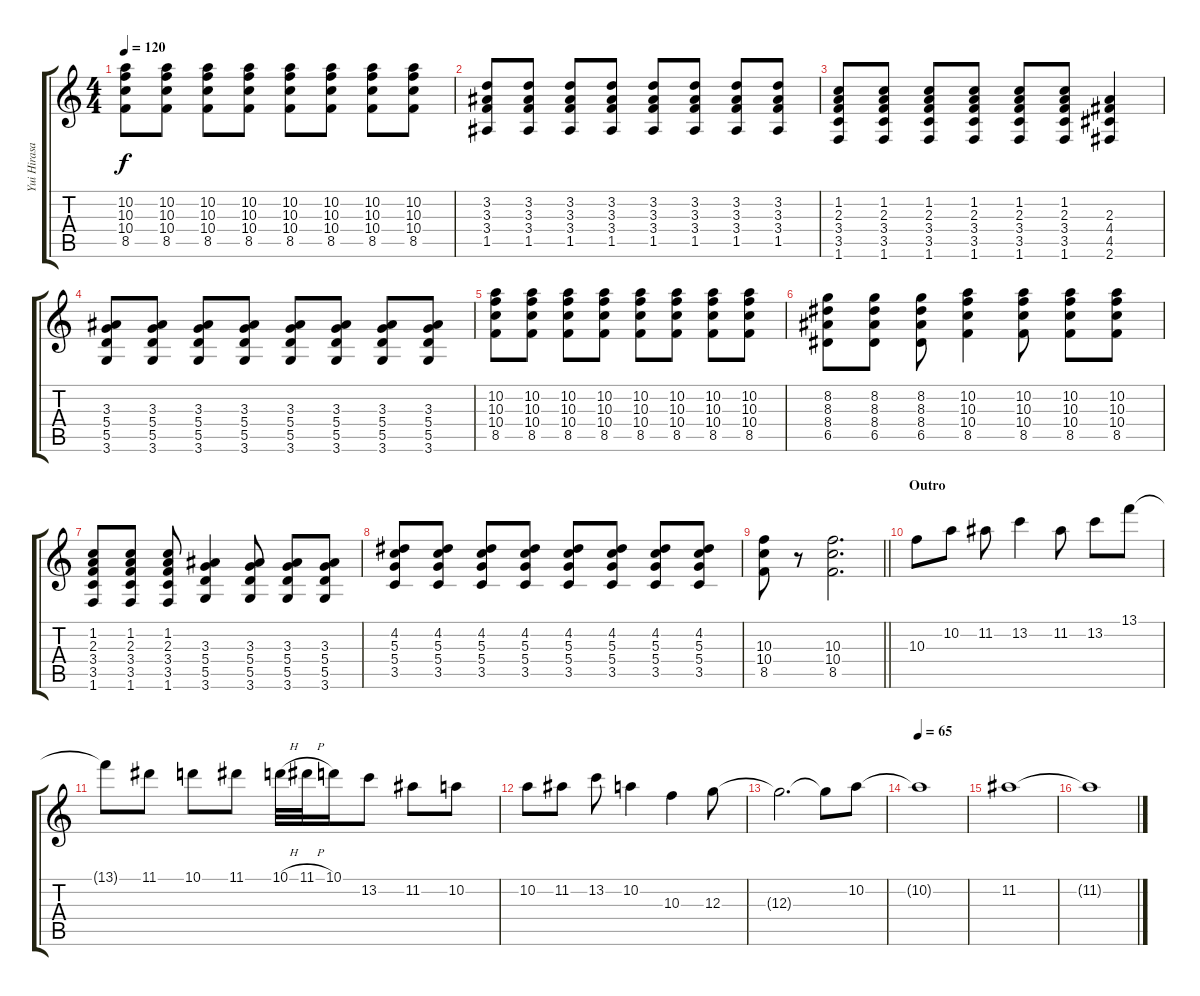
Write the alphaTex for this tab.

\track ("Yui Hirasawa" "Yui Hirasa") {instrument overdrivenguitar}
\staff {score tabs}
\tuning (E4 B3 G3 D3 A2 E2) {hide}
\ts (4 4)
\tempo 120
\clef g2
\ks c
(10.2 10.3 10.4 8.5).8{dy f} (10.2 10.3 10.4 8.5).8 (10.2 10.3 10.4 8.5).8 (10.2 10.3 10.4 8.5).8 (10.2 10.3 10.4 8.5).8 (10.2 10.3 10.4 8.5).8 (10.2 10.3 10.4 8.5).8 (10.2 10.3 10.4 8.5).8 |
(3.2 3.3 3.4 1.5).8 (3.2 3.3 3.4 1.5).8 (3.2 3.3 3.4 1.5).8 (3.2 3.3 3.4 1.5).8 (3.2 3.3 3.4 1.5).8 (3.2 3.3 3.4 1.5).8 (3.2 3.3 3.4 1.5).8 (3.2 3.3 3.4 1.5).8 |
(1.2 2.3 3.4 3.5 1.6).8 (1.2 2.3 3.4 3.5 1.6).8 (1.2 2.3 3.4 3.5 1.6).8 (1.2 2.3 3.4 3.5 1.6).8 (1.2 2.3 3.4 3.5 1.6).8 (1.2 2.3 3.4 3.5 1.6).8 (2.3 4.4 4.5 2.6).4 |
(3.3 5.4 5.5 3.6).8 (3.3 5.4 5.5 3.6).8 (3.3 5.4 5.5 3.6).8 (3.3 5.4 5.5 3.6).8 (3.3 5.4 5.5 3.6).8 (3.3 5.4 5.5 3.6).8 (3.3 5.4 5.5 3.6).8 (3.3 5.4 5.5 3.6).8 |
(10.2 10.3 10.4 8.5).8 (10.2 10.3 10.4 8.5).8 (10.2 10.3 10.4 8.5).8 (10.2 10.3 10.4 8.5).8 (10.2 10.3 10.4 8.5).8 (10.2 10.3 10.4 8.5).8 (10.2 10.3 10.4 8.5).8 (10.2 10.3 10.4 8.5).8 |
(8.2 8.3 8.4 6.5).8 (8.2 8.3 8.4 6.5).8 (8.2 8.3 8.4 6.5).8 (10.2 10.3 10.4 8.5).4 (10.2 10.3 10.4 8.5).8 (10.2 10.3 10.4 8.5).8 (10.2 10.3 10.4 8.5).8 |
(1.2 2.3 3.4 3.5 1.6).8 (1.2 2.3 3.4 3.5 1.6).8 (1.2 2.3 3.4 3.5 1.6).8 (3.3 5.4 5.5 3.6).4 (3.3 5.4 5.5 3.6).8 (3.3 5.4 5.5 3.6).8 (3.3 5.4 5.5 3.6).8 |
(4.2 5.3 5.4 3.5).8 (4.2 5.3 5.4 3.5).8 (4.2 5.3 5.4 3.5).8 (4.2 5.3 5.4 3.5).8 (4.2 5.3 5.4 3.5).8 (4.2 5.3 5.4 3.5).8 (4.2 5.3 5.4 3.5).8 (4.2 5.3 5.4 3.5).8 |
\barLineRight lightlight
(10.3 10.4 8.5).8 r.8 (10.3 10.4 8.5).2{d} |
\section ("" "Outro")
10.3.8{volume 14} 10.2.8 11.2.8 13.2.4 11.2.8 13.2.8 13.1.8 |
13.1{t}.8{volume 14} 11.1.8 10.1.8 11.1.8 10.1{h}.32 11.1{h}.32 10.1.16 13.2.8 11.2.8 10.2.8 |
10.2.8{volume 14} 11.2.8 13.2.8 10.2.4 10.3.4 12.3.8 |
12.3{t}.2{d volume 14} 12.3{t}.8 10.2.8 |
\tempo 65
10.2{t}.1{volume 14} |
11.2.1{volume 14} |
11.2{t}.1
